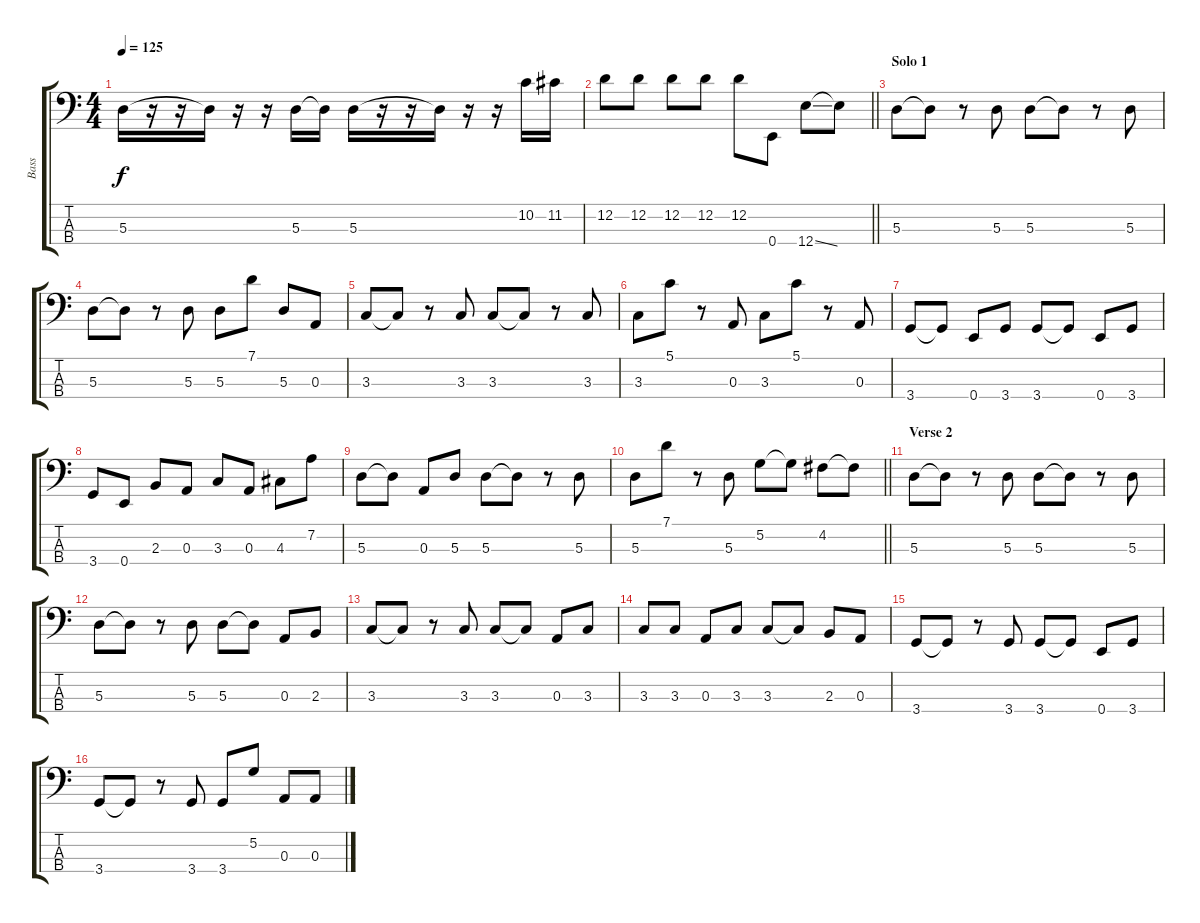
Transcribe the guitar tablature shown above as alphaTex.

\track ("Bass" "Bass") {instrument electricbasspick}
\staff {score tabs}
\tuning (G2 D2 A1 E1) {hide}
\ts (4 4)
\tempo 125
\clef f4
\ks c
5.3.16{dy f} r.16 r.16 5.3{t}.16 r.16 r.16 5.3.16 5.3{t}.16 5.3.16 r.16 r.16 5.3{t}.16 r.16 r.16 10.2.16 11.2.16 |
\barLineRight lightlight
12.2.8 12.2.8 12.2.8 12.2.8 12.2.8 0.4.8 12.4{ss}.8 12.4{t}.8 |
\section ("" "Solo 1")
5.3.8 5.3{t}.8 r.8 5.3.8 5.3.8 5.3{t}.8 r.8 5.3.8 |
5.3.8 5.3{t}.8 r.8 5.3.8 5.3.8 7.1.8 5.3.8 0.3.8 |
3.3.8 3.3{t}.8 r.8 3.3.8 3.3.8 3.3{t}.8 r.8 3.3.8 |
3.3.8 5.1.8 r.8 0.3.8 3.3.8 5.1.8 r.8 0.3.8 |
3.4.8 3.4{t}.8 0.4.8 3.4.8 3.4.8 3.4{t}.8 0.4.8 3.4.8 |
3.4.8 0.4.8 2.3.8 0.3.8 3.3.8 0.3.8 4.3.8 7.2.8 |
5.3.8 5.3{t}.8 0.3.8 5.3.8 5.3.8 5.3{t}.8 r.8 5.3.8 |
\barLineRight lightlight
5.3.8 7.1.8 r.8 5.3.8 5.2.8 5.2{t}.8 4.2.8 4.2{t}.8 |
\section ("" "Verse 2")
5.3.8 5.3{t}.8 r.8 5.3.8 5.3.8 5.3{t}.8 r.8 5.3.8 |
5.3.8 5.3{t}.8 r.8 5.3.8 5.3.8 5.3{t}.8 0.3.8 2.3.8 |
3.3.8 3.3{t}.8 r.8 3.3.8 3.3.8 3.3{t}.8 0.3.8 3.3.8 |
3.3.8 3.3.8 0.3.8 3.3.8 3.3.8 3.3{t}.8 2.3.8 0.3.8 |
3.4.8 3.4{t}.8 r.8 3.4.8 3.4.8 3.4{t}.8 0.4.8 3.4.8 |
3.4.8 3.4{t}.8 r.8 3.4.8 3.4.8 5.2.8 0.3.8 0.3.8
